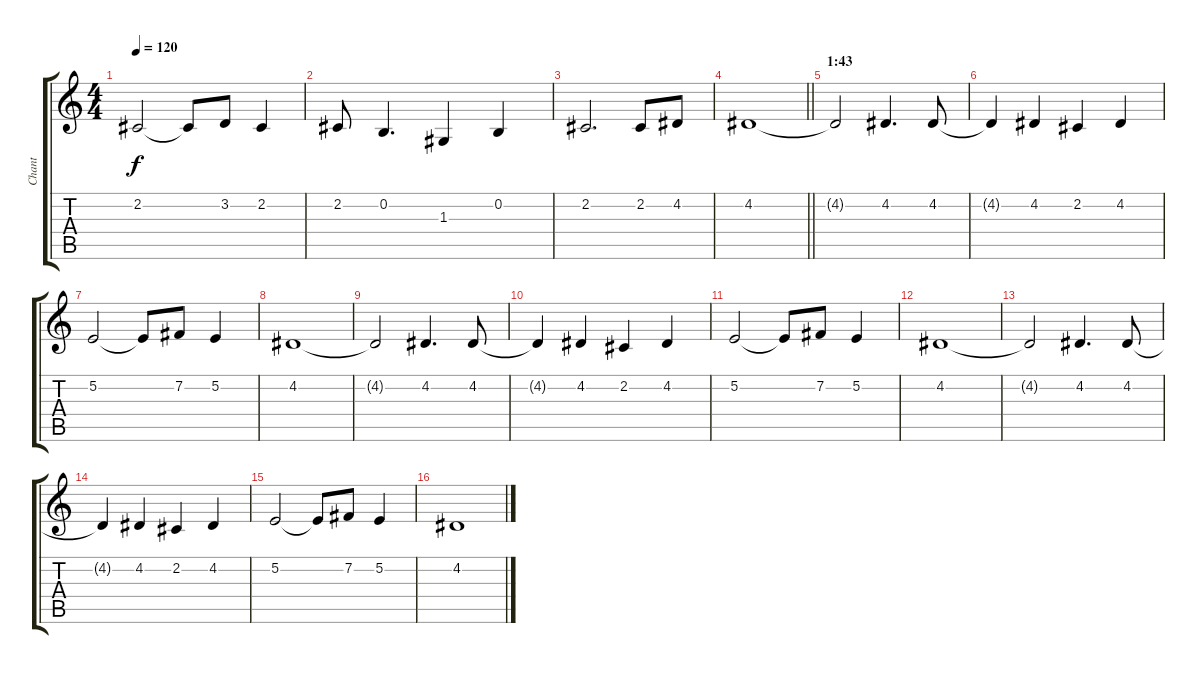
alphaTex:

\track ("Chant" "Chant") {instrument violin}
\staff {score tabs}
\tuning (E4 B3 G3 D3 A2 E2) {hide}
\ts (4 4)
\tempo 120
\clef g2
\ks c
2.2.2{dy f} 2.2{t}.8 3.2.8 2.2.4 |
2.2.8 0.2.4{d} 1.3.4 0.2.4 |
2.2.2{d} 2.2.8 4.2.8 |
\barLineRight lightlight
4.2.1 |
\section ("" "1:43")
4.2{t}.2 4.2.4{d} 4.2.8 |
4.2{t}.4 4.2.4 2.2.4 4.2.4 |
5.2.2 5.2{t}.8 7.2.8 5.2.4 |
4.2.1 |
4.2{t}.2 4.2.4{d} 4.2.8 |
4.2{t}.4 4.2.4 2.2.4 4.2.4 |
5.2.2 5.2{t}.8 7.2.8 5.2.4 |
4.2.1 |
4.2{t}.2 4.2.4{d} 4.2.8 |
4.2{t}.4 4.2.4 2.2.4 4.2.4 |
5.2.2 5.2{t}.8 7.2.8 5.2.4 |
4.2.1
